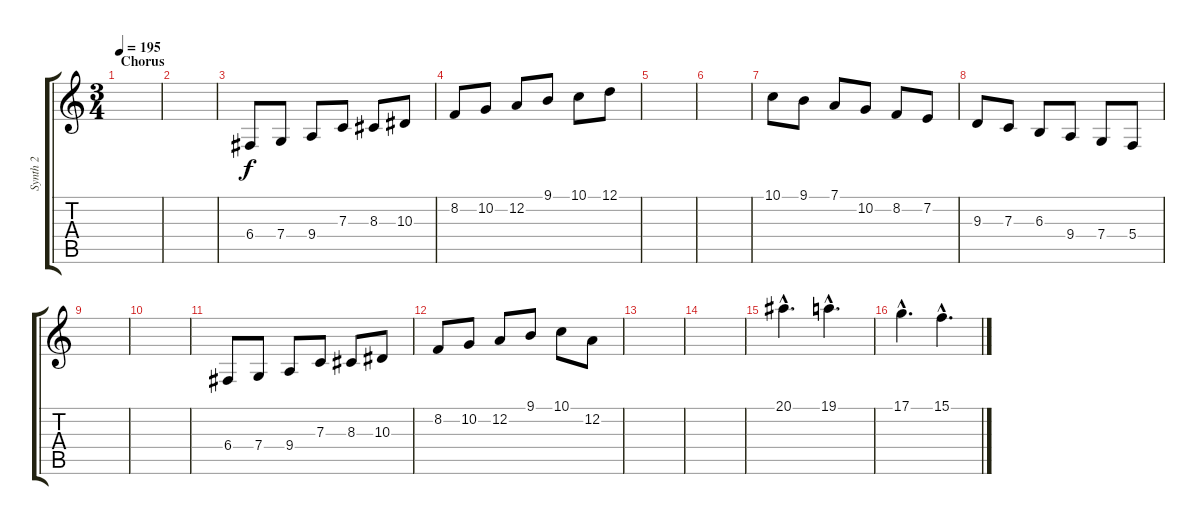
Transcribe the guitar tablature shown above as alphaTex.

\track ("Synth 2" "Synth 2") {instrument pizzicatostrings}
\staff {score tabs}
\tuning (D4 A3 F3 C3 G2 D2) {hide}
\ts (3 4)
\section ("" "Chorus")
\tempo 195
\clef g2
\ks c
|
|
6.4.8{instrument pizzicatostrings} 7.4.8 9.4.8 7.3.8 8.3.8 10.3.8 |
8.2.8 10.2.8 12.2.8 9.1.8 10.1.8 12.1.8 |
|
|
10.1.8 9.1.8 7.1.8 10.2.8 8.2.8 7.2.8 |
9.3.8 7.3.8 6.3.8 9.4.8 7.4.8 5.4.8 |
|
|
6.4.8 7.4.8 9.4.8 7.3.8 8.3.8 10.3.8 |
8.2.8 10.2.8 12.2.8 9.1.8 10.1.8 12.2.8 |
|
|
20.1{hac}.4{d instrument synthstrings1} 19.1{hac}.4{d} |
17.1{hac}.4{d} 15.1{hac}.4{d}
